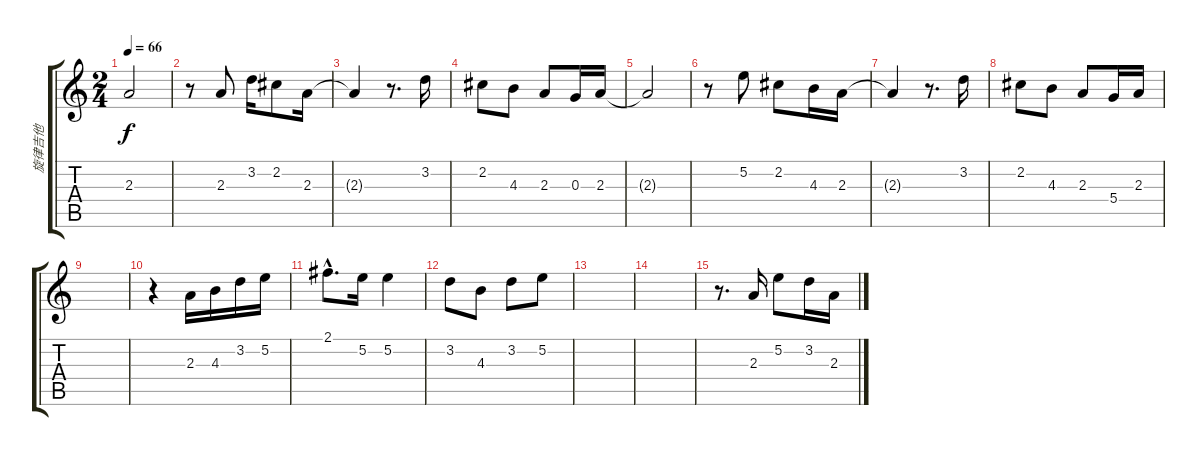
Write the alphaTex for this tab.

\track ("旋律吉他" "旋律吉他") {instrument overdrivenguitar}
\staff {score tabs}
\tuning (E4 B3 G3 D3 A2 E2) {hide}
\ts (2 4)
\tempo 66
\clef g2
\ks c
2.3{t}.2{dy f} |
r.8 2.3.8 3.2.16 2.2.8 2.3.16 |
2.3{t}.4 r.8{d} 3.2.16 |
2.2.8 4.3.8 2.3.8 0.3.16 2.3.16 |
2.3{t}.2 |
r.8 5.2.8 2.2.8 4.3.16 2.3.16 |
2.3{t}.4 r.8{d} 3.2.16 |
2.2.8 4.3.8 2.3.8 5.4.16 2.3.16 |
|
r.4 2.3.16 4.3.16 3.2.16 5.2.16 |
2.1{hac}.8{d} 5.2.16 5.2.4 |
3.2.8 4.3.8 3.2.8 5.2.8 |
|
|
r.8{d} 2.3.16 5.2.8 3.2.16 2.3.16
